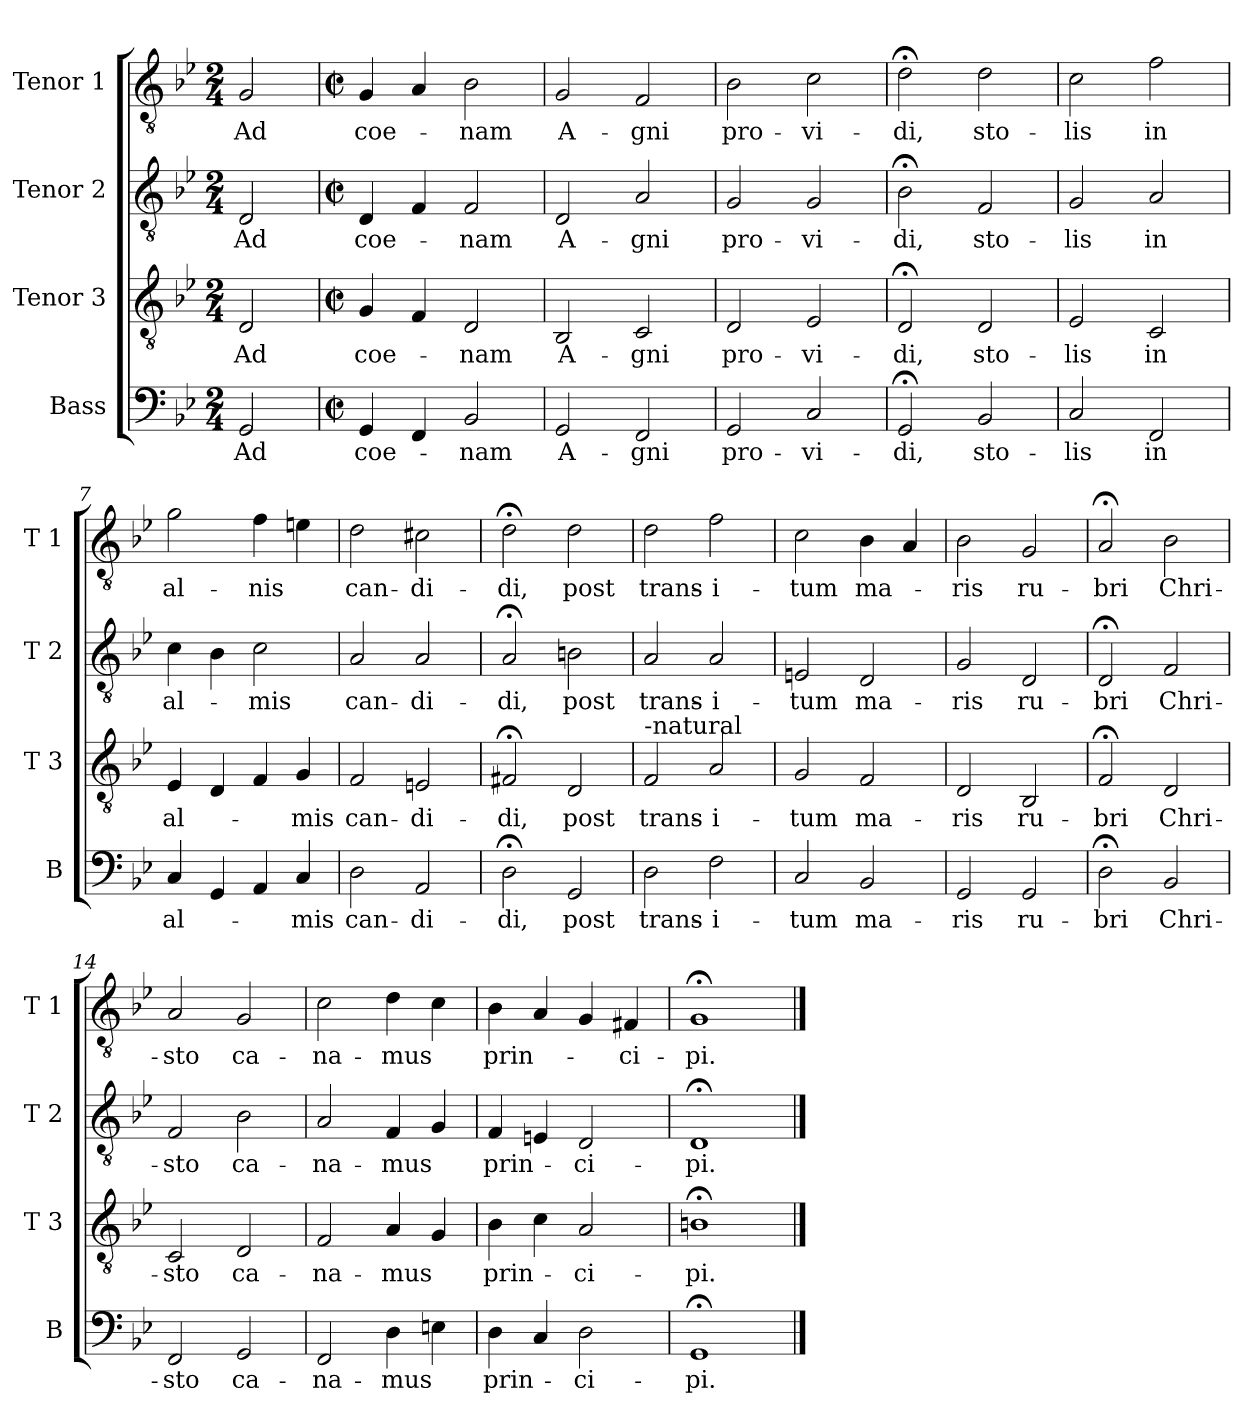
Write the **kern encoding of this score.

**kern	**text	**kern	**text	**kern	**text	**kern	**text
*part4	*part4	*part3	*part3	*part2	*part2	*part1	*part1
*staff4	*staff4	*staff3	*staff3	*staff2	*staff2	*staff1	*staff1
*I"Bass	*	*I"Tenor 3	*	*I"Tenor 2	*	*I"Tenor 1	*
*I'B	*	*I'T 3	*	*I'T 2	*	*I'T 1	*
*clefF4	*	*clefGv2	*	*clefGv2	*	*clefGv2	*
*k[b-e-]	*	*k[b-e-]	*	*k[b-e-]	*	*k[b-e-]	*
*B-:	*	*B-:	*	*B-:	*	*B-:	*
*M2/4	*	*M2/4	*	*M2/4	*	*M2/4	*
=1	=1	=1	=1	=1	=1	=1	=1
!	!LO:LY:b	!	!LO:LY:b	!	!LO:LY:b	!	!LO:LY:b
2GG/	Ad	2D/	Ad	2D/	Ad	2G/	Ad
=2	=2	=2	=2	=2	=2	=2	=2
*M2/2	*	*M2/2	*	*M2/2	*	*M2/2	*
*met(c|)	*	*met(c|)	*	*met(c|)	*	*met(c|)	*
!	!LO:LY:b	!	!LO:LY:b	!	!LO:LY:b	!	!LO:LY:b
4GG/	coe-	4G/	coe-	4D/	coe-	4G/	coe-
4FF/	.	4F/	.	4F/	.	4A/	.
!	!LO:LY:b	!	!LO:LY:b	!	!LO:LY:b	!	!LO:LY:b
2BB-/	-nam	2D/	-nam	2F/	-nam	2B-\	-nam
=3	=3	=3	=3	=3	=3	=3	=3
!	!LO:LY:b	!	!LO:LY:b	!	!LO:LY:b	!	!LO:LY:b
2GG/	A-	2BB-/	A-	2D/	A-	2G/	A-
!	!LO:LY:b	!	!LO:LY:b	!	!LO:LY:b	!	!LO:LY:b
2FF/	-gni	2C/	-gni	2A/	-gni	2F/	-gni
=4	=4	=4	=4	=4	=4	=4	=4
!	!LO:LY:b	!	!LO:LY:b	!	!LO:LY:b	!	!LO:LY:b
2GG/	pro-	2D/	pro-	2G/	pro-	2B-\	pro-
!	!LO:LY:b	!	!LO:LY:b	!	!LO:LY:b	!	!LO:LY:b
2C/	-vi-	2E-/	-vi-	2G/	-vi-	2c\	-vi-
=5	=5	=5	=5	=5	=5	=5	=5
!	!LO:LY:b	!	!LO:LY:b	!	!LO:LY:b	!	!LO:LY:b
2GG;</	-di,	2D;</	-di,	2B-;<\	-di,	2d;<\	-di,
!	!LO:LY:b	!	!LO:LY:b	!	!LO:LY:b	!	!LO:LY:b
2BB-/	sto-	2D/	sto-	2F/	sto-	2d\	sto-
!!LO:LB:g=z
=6	=6	=6	=6	=6	=6	=6	=6
!	!LO:LY:b	!	!LO:LY:b	!	!LO:LY:b	!	!LO:LY:b
2C/	-lis	2E-/	-lis	2G/	-lis	2c\	-lis
!	!LO:LY:b	!	!LO:LY:b	!	!LO:LY:b	!	!LO:LY:b
2FF/	in	2C/	in	2A/	in	2f\	in
=7	=7	=7	=7	=7	=7	=7	=7
!	!LO:LY:b	!	!LO:LY:b	!	!LO:LY:b	!	!LO:LY:b
4C/	al-	4E-/	al-	4c\	al-	2g\	al-
4GG/	.	4D/	.	4B-\	.	.	.
!	!	!	!	!	!LO:LY:b	!	!LO:LY:b
4AA/	.	4F/	.	2c\	-mis	4f\	-nis
!	!LO:LY:b	!	!LO:LY:b	!	!	!	!
4C/	-mis	4G/	-mis	.	.	4en\	.
=8	=8	=8	=8	=8	=8	=8	=8
!	!LO:LY:b	!	!LO:LY:b	!	!LO:LY:b	!	!LO:LY:b
2D\	can-	2F/	can-	2A/	can-	2d\	can-
!	!LO:LY:b	!	!LO:LY:b	!	!LO:LY:b	!	!LO:LY:b
2AA/	-di-	2En/	-di-	2A/	-di-	2c#X\	-di-
=9	=9	=9	=9	=9	=9	=9	=9
!	!LO:LY:b	!	!LO:LY:b	!	!LO:LY:b	!	!LO:LY:b
2D;<\	-di,	2F#X;</	-di,	2A;</	-di,	2d;<\	-di,
!	!LO:LY:b	!	!LO:LY:b	!	!LO:LY:b	!	!LO:LY:b
2GG/	post	2D/	post	2Bn\	post	2d\	post
=10	=10	=10	=10	=10	=10	=10	=10
!	!	!LO:TX:a:t=-natural	!	!	!	!	!
!	!LO:LY:b	!	!LO:LY:b	!	!LO:LY:b	!	!LO:LY:b
2D\	trans-	2F/	trans-	2A/	trans-	2d\	trans-
!	!LO:LY:b	!	!LO:LY:b	!	!LO:LY:b	!	!LO:LY:b
2F\	-i-	2A/	-i-	2A/	-i-	2f\	-i-
=11	=11	=11	=11	=11	=11	=11	=11
!	!LO:LY:b	!	!LO:LY:b	!	!LO:LY:b	!	!LO:LY:b
2C/	-tum	2G/	-tum	2En/	-tum	2c\	-tum
!	!LO:LY:b	!	!LO:LY:b	!	!LO:LY:b	!	!LO:LY:b
2BB-/	ma-	2F/	ma-	2D/	ma-	4B-\	ma-
.	.	.	.	.	.	4A/	.
!!LO:LB:g=z
=12	=12	=12	=12	=12	=12	=12	=12
!	!LO:LY:b	!	!LO:LY:b	!	!LO:LY:b	!	!LO:LY:b
2GG/	-ris	2D/	-ris	2G/	-ris	2B-\	-ris
!	!LO:LY:b	!	!LO:LY:b	!	!LO:LY:b	!	!LO:LY:b
2GG/	ru-	2BB-/	ru-	2D/	ru-	2G/	ru-
=13	=13	=13	=13	=13	=13	=13	=13
!	!LO:LY:b	!	!LO:LY:b	!	!LO:LY:b	!	!LO:LY:b
2D;<\	-bri	2F;</	-bri	2D;</	-bri	2A;</	-bri
!	!LO:LY:b	!	!LO:LY:b	!	!LO:LY:b	!	!LO:LY:b
2BB-/	Chri-	2D/	Chri-	2F/	Chri-	2B-\	Chri-
=14	=14	=14	=14	=14	=14	=14	=14
!	!LO:LY:b	!	!LO:LY:b	!	!LO:LY:b	!	!LO:LY:b
2FF/	-sto	2C/	-sto	2F/	-sto	2A/	-sto
!	!LO:LY:b	!	!LO:LY:b	!	!LO:LY:b	!	!LO:LY:b
2GG/	ca-	2D/	ca-	2B-\	ca-	2G/	ca-
=15	=15	=15	=15	=15	=15	=15	=15
!	!LO:LY:b	!	!LO:LY:b	!	!LO:LY:b	!	!LO:LY:b
2FF/	-na-	2F/	-na-	2A/	-na-	2c\	-na-
!	!LO:LY:b	!	!LO:LY:b	!	!LO:LY:b	!	!LO:LY:b
4D\	-mus	4A/	-mus	4F/	-mus	4d\	-mus
4En\	.	4G/	.	4G/	.	4c\	.
=16	=16	=16	=16	=16	=16	=16	=16
!	!LO:LY:b	!	!LO:LY:b	!	!LO:LY:b	!	!LO:LY:b
4D\	prin-	4B-\	prin-	4F/	prin-	4B-\	prin-
4C/	.	4c\	.	4En/	.	4A/	.
!	!LO:LY:b	!	!LO:LY:b	!	!LO:LY:b	!	!
2D\	-ci-	2A/	-ci-	2D/	-ci-	4G/	.
!	!	!	!	!	!	!	!LO:LY:b
.	.	.	.	.	.	4F#X/	-ci-
=17	=17	=17	=17	=17	=17	=17	=17
!	!LO:LY:b	!	!LO:LY:b	!	!LO:LY:b	!	!LO:LY:b
1GG;<	-pi.	1Bn;<	-pi.	1D;<	-pi.	1G;<	-pi.
==	==	==	==	==	==	==	==
*-	*-	*-	*-	*-	*-	*-	*-
